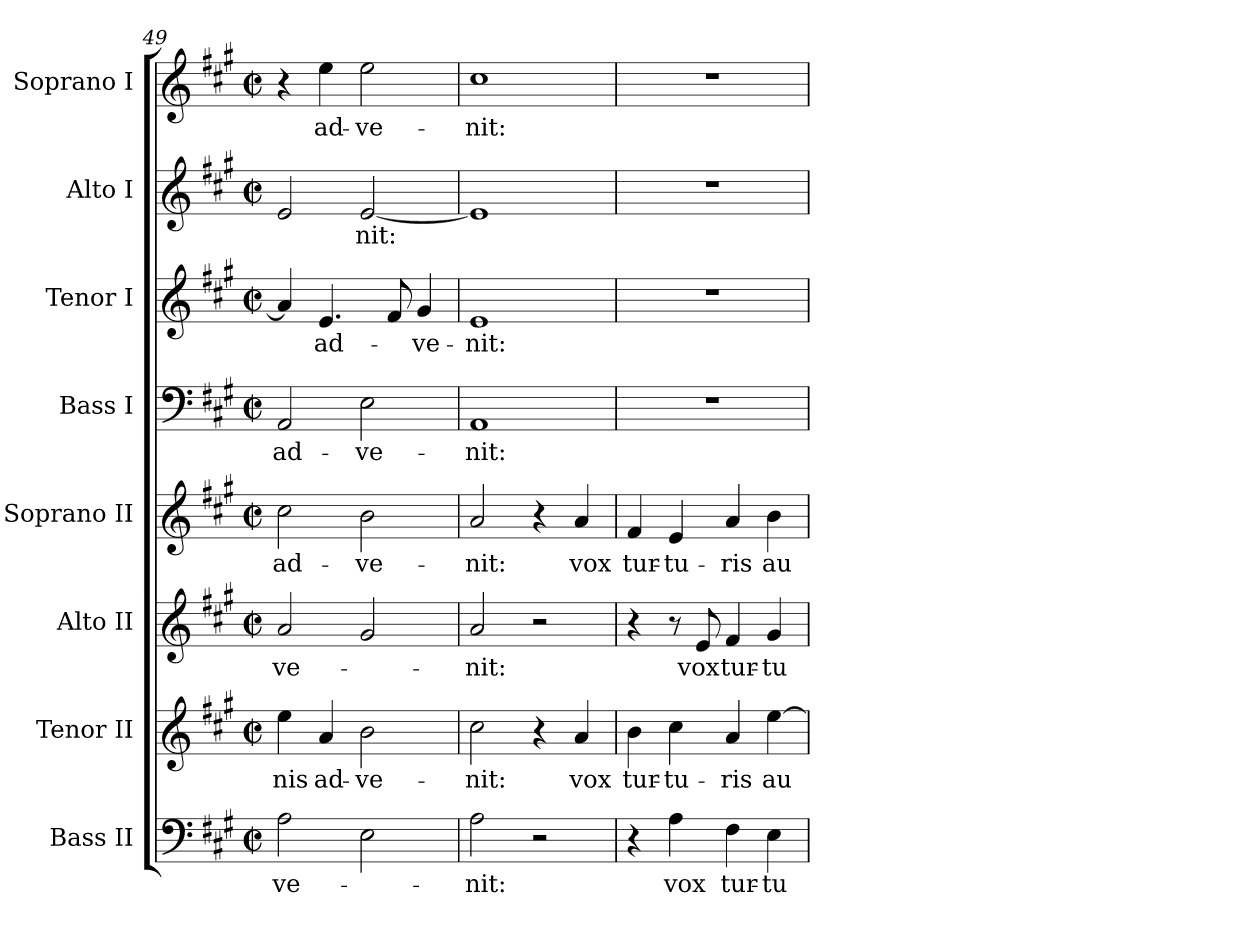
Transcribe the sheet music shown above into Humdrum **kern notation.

**kern	**text	**kern	**text	**kern	**text	**kern	**text	**kern	**text	**kern	**text	**kern	**text	**kern	**text
*part8	*part8	*part7	*part7	*part6	*part6	*part5	*part5	*part4	*part4	*part3	*part3	*part2	*part2	*part1	*part1
*staff8	*staff8	*staff7	*staff7	*staff6	*staff6	*staff5	*staff5	*staff4	*staff4	*staff3	*staff3	*staff2	*staff2	*staff1	*staff1
*I"Bass II	*	*I"Tenor II	*	*I"Alto II	*	*I"Soprano II	*	*I"Bass I	*	*I"Tenor I	*	*I"Alto I	*	*I"Soprano I	*
*I'B. II	*	*I'T. II	*	*I'A. II	*	*	*	*I'B. I	*	*I'T. I	*	*I'A. I	*	*	*
!!LO:PB:g=z
*clefF4	*	*clefG2	*	*clefG2	*	*clefG2	*	*clefF4	*	*clefG2	*	*clefG2	*	*clefG2	*
*	*	*ITrd7c12	*	*	*	*	*	*	*	*ITrd7c12	*	*	*	*	*
*k[f#c#g#]	*	*k[f#c#g#]	*	*k[f#c#g#]	*	*k[f#c#g#]	*	*k[f#c#g#]	*	*k[f#c#g#]	*	*k[f#c#g#]	*	*k[f#c#g#]	*
*A:	*	*A:	*	*A:	*	*A:	*	*A:	*	*A:	*	*A:	*	*A:	*
*M2/2	*	*M2/2	*	*M2/2	*	*M2/2	*	*M2/2	*	*M2/2	*	*M2/2	*	*M2/2	*
*met(c|)	*	*met(c|)	*	*met(c|)	*	*met(c|)	*	*met(c|)	*	*met(c|)	*	*met(c|)	*	*met(c|)	*
=49	=49	=49	=49	=49	=49	=49	=49	=49	=49	=49	=49	=49	=49	=49	=49
!	!LO:LY:b:color=#000000	!	!	!	!	!	!	!	!	!	!	!	!	!	!
!	!	!	!LO:LY:b:color=#000000	!	!	!	!	!	!	!	!	!	!	!	!
!	!	!	!	!	!LO:LY:b:color=#000000	!	!	!	!	!	!	!	!	!	!
!	!	!	!	!	!	!	!LO:LY:b:color=#000000	!	!	!	!	!	!	!	!
!	!	!	!	!	!	!	!	!	!LO:LY:b:color=#000000	!	!	!	!	!	!
2Ai\	-ve-	4ei\	-nis	2ai/	-ve-	2cc#i\	ad-	2AAi/	ad-	4Ai/]	.	2ei/	.	4r	.
!	!	!	!LO:LY:b:color=#000000	!	!	!	!	!	!	!	!	!	!	!	!
!	!	!	!	!	!	!	!	!	!	!	!LO:LY:b:color=#000000	!	!	!	!
!	!	!	!	!	!	!	!	!	!	!	!	!	!	!	!LO:LY:b:color=#000000
.	.	4Ai/	ad-	.	.	.	.	.	.	4.Ei/	ad-	.	.	4eei\	ad-
!	!	!	!LO:LY:b:color=#000000	!	!	!	!	!	!	!	!	!	!	!	!
!	!	!	!	!	!	!	!LO:LY:b:color=#000000	!	!	!	!	!	!	!	!
!	!	!	!	!	!	!	!	!	!LO:LY:b:color=#000000	!	!	!	!	!	!
!	!	!	!	!	!	!	!	!	!	!	!	!	!LO:LY:b:color=#000000	!	!
!	!	!	!	!	!	!	!	!	!	!	!	!	!	!	!LO:LY:b:color=#000000
2Ei\	.	2Bi\	-ve-	2g#i/	.	2bi\	-ve-	2Ei\	-ve-	.	.	[<2ei/	-nit:	2eei\	-ve-
.	.	.	.	.	.	.	.	.	.	8F#i/	.	.	.	.	.
!	!	!	!	!	!	!	!	!	!	!	!LO:LY:b:color=#000000	!	!	!	!
.	.	.	.	.	.	.	.	.	.	4G#i/	-ve-	.	.	.	.
=50	=50	=50	=50	=50	=50	=50	=50	=50	=50	=50	=50	=50	=50	=50	=50
!	!LO:LY:b:color=#000000	!	!	!	!	!	!	!	!	!	!	!	!	!	!
!	!	!	!LO:LY:b:color=#000000	!	!	!	!	!	!	!	!	!	!	!	!
!	!	!	!	!	!LO:LY:b:color=#000000	!	!	!	!	!	!	!	!	!	!
!	!	!	!	!	!	!	!LO:LY:b:color=#000000	!	!	!	!	!	!	!	!
!	!	!	!	!	!	!	!	!	!LO:LY:b:color=#000000	!	!	!	!	!	!
!	!	!	!	!	!	!	!	!	!	!	!LO:LY:b:color=#000000	!	!	!	!
!	!	!	!	!	!	!	!	!	!	!	!	!	!	!	!LO:LY:b:color=#000000
2Ai\	-nit:	2c#i\	-nit:	2ai/	-nit:	2ai/	-nit:	1AAi	-nit:	1Ei	-nit:	1ei]	.	1cc#i	-nit:
2r	.	4r	.	2r	.	4r	.	.	.	.	.	.	.	.	.
!	!	!	!LO:LY:b:color=#000000	!	!	!	!	!	!	!	!	!	!	!	!
!	!	!	!	!	!	!	!LO:LY:b:color=#000000	!	!	!	!	!	!	!	!
.	.	4Ai/	vox	.	.	4ai/	vox	.	.	.	.	.	.	.	.
=51	=51	=51	=51	=51	=51	=51	=51	=51	=51	=51	=51	=51	=51	=51	=51
!	!	!	!LO:LY:b:color=#000000	!	!	!	!	!	!	!	!	!	!	!	!
!	!	!	!	!	!	!	!LO:LY:b:color=#000000	!	!	!	!	!	!	!	!
4r	.	4Bi\	tur-	4r	.	4f#i/	tur-	1r	.	1r	.	1r	.	1r	.
!	!LO:LY:b:color=#000000	!	!	!	!	!	!	!	!	!	!	!	!	!	!
!	!	!	!LO:LY:b:color=#000000	!	!	!	!	!	!	!	!	!	!	!	!
!	!	!	!	!	!	!	!LO:LY:b:color=#000000	!	!	!	!	!	!	!	!
4Ai\	vox	4c#i\	-tu-	8r	.	4ei/	-tu-	.	.	.	.	.	.	.	.
!	!	!	!	!	!LO:LY:b:color=#000000	!	!	!	!	!	!	!	!	!	!
.	.	.	.	8ei/	vox	.	.	.	.	.	.	.	.	.	.
!	!LO:LY:b:color=#000000	!	!	!	!	!	!	!	!	!	!	!	!	!	!
!	!	!	!LO:LY:b:color=#000000	!	!	!	!	!	!	!	!	!	!	!	!
!	!	!	!	!	!LO:LY:b:color=#000000	!	!	!	!	!	!	!	!	!	!
!	!	!	!	!	!	!	!LO:LY:b:color=#000000	!	!	!	!	!	!	!	!
4F#i\	tur-	4Ai/	-ris	4f#i/	tur-	4ai/	-ris	.	.	.	.	.	.	.	.
!	!LO:LY:b:color=#000000	!	!	!	!	!	!	!	!	!	!	!	!	!	!
!	!	!	!LO:LY:b:color=#000000	!	!	!	!	!	!	!	!	!	!	!	!
!	!	!	!	!	!LO:LY:b:color=#000000	!	!	!	!	!	!	!	!	!	!
!	!	!	!	!	!	!	!LO:LY:b:color=#000000	!	!	!	!	!	!	!	!
4Ei\	-tu-	[>4ei\	au-	4g#i/	-tu-	4bi\	au-	.	.	.	.	.	.	.	.
=	=	=	=	=	=	=	=	=	=	=	=	=	=	=	=
*-	*-	*-	*-	*-	*-	*-	*-	*-	*-	*-	*-	*-	*-	*-	*-
